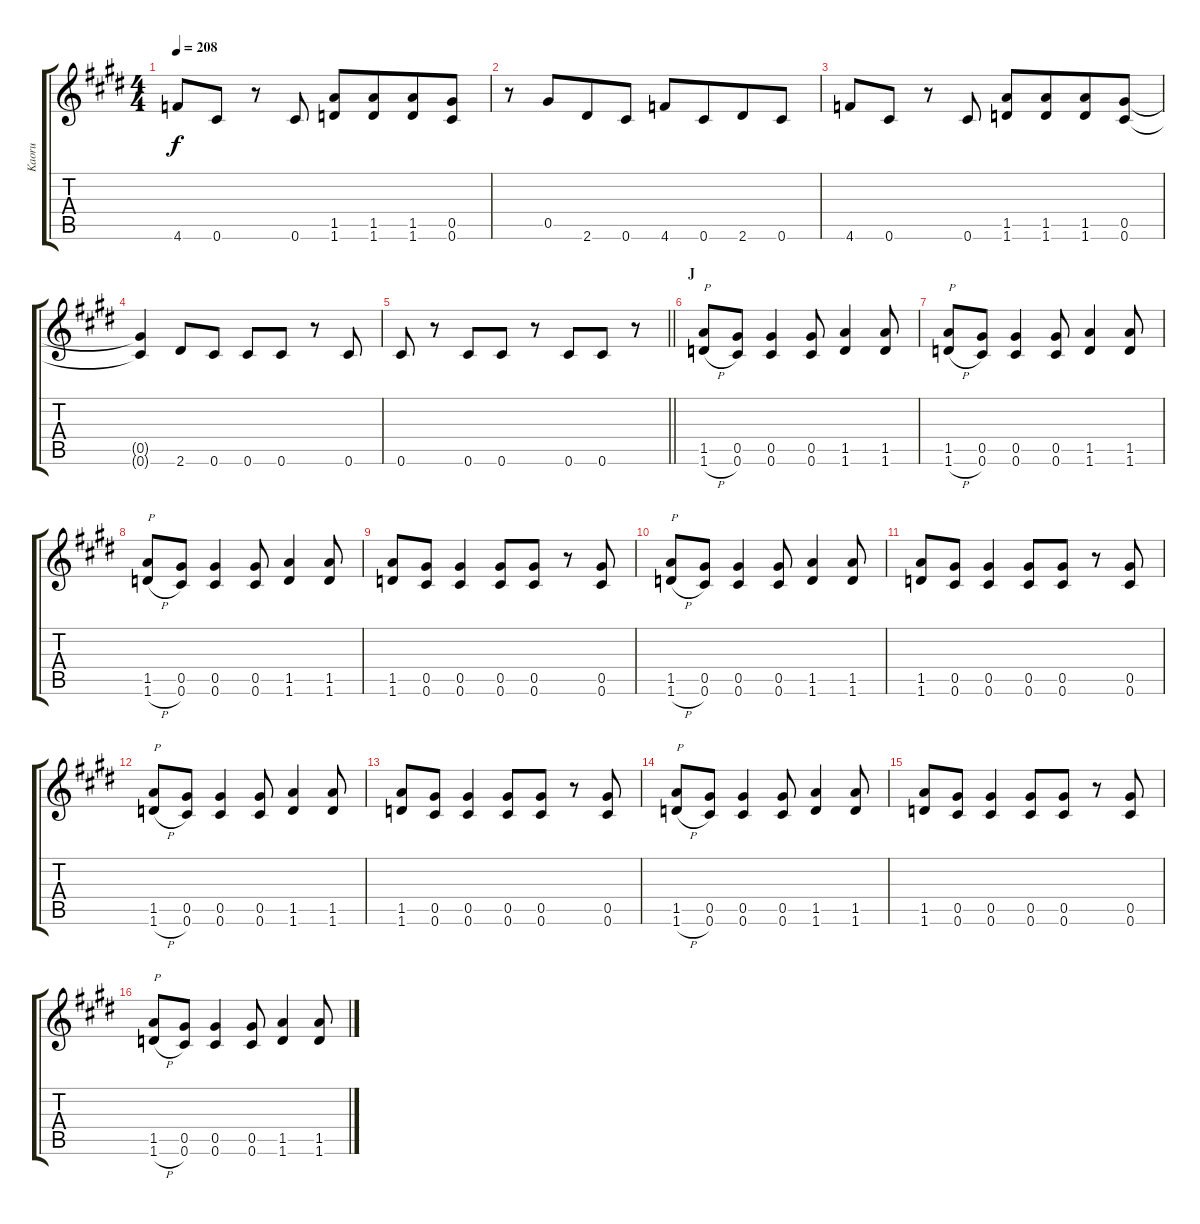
\track ("Kaoru" "Kaoru") {instrument overdrivenguitar}
\staff {score tabs}
\tuning (Eb4 Bb3 Gb3 Db3 Ab2 Db2) {hide}
\ts (4 4)
\tempo 208
\clef g2
\ks c#minor
4.6.8{ot 8vb dy f} 0.6.8{ot 8vb} r.8{ot 8vb} 0.6.8{ot 8vb} (1.5 1.6).8{ot 8vb} (1.5 1.6).8{ot 8vb beam merge} (1.5 1.6).8{ot 8vb} (0.5 0.6).8{ot 8vb} |
r.8{ot 8vb} 0.5.8{ot 8vb beam merge} 2.6.8{ot 8vb} 0.6.8{ot 8vb} 4.6.8{ot 8vb} 0.6.8{ot 8vb beam merge} 2.6.8{ot 8vb} 0.6.8{ot 8vb} |
4.6.8{ot 8vb} 0.6.8{ot 8vb} r.8{ot 8vb} 0.6.8{ot 8vb} (1.5 1.6).8{ot 8vb} (1.5 1.6).8{ot 8vb beam merge} (1.5 1.6).8{ot 8vb} (0.5 0.6).8{ot 8vb} |
(0.5{t} 0.6{t}).4{ot 8vb} 2.6.8{ot 8vb} 0.6.8{ot 8vb} 0.6.8{ot 8vb} 0.6.8{ot 8vb} r.8{ot 8vb} 0.6.8{ot 8vb} |
\barLineRight lightlight
0.6.8{ot 8vb} r.8{ot 8vb} 0.6.8{ot 8vb} 0.6.8{ot 8vb} r.8{ot 8vb} 0.6.8{ot 8vb beam merge} 0.6.8{ot 8vb} r.8{ot 8vb} |
\section ("" "J")
(1.5 1.6{h}).8{ot 8vb txt "P"} (0.5 0.6).8{ot 8vb} (0.5 0.6).4{ot 8vb} (0.5 0.6).8{ot 8vb} (1.5 1.6).4{ot 8vb} (1.5 1.6).8{ot 8vb} |
(1.5 1.6{h}).8{ot 8vb txt "P"} (0.5 0.6).8{ot 8vb} (0.5 0.6).4{ot 8vb} (0.5 0.6).8{ot 8vb} (1.5 1.6).4{ot 8vb} (1.5 1.6).8{ot 8vb} |
(1.5 1.6{h}).8{ot 8vb txt "P"} (0.5 0.6).8{ot 8vb} (0.5 0.6).4{ot 8vb} (0.5 0.6).8{ot 8vb} (1.5 1.6).4{ot 8vb} (1.5 1.6).8{ot 8vb} |
(1.5 1.6).8{ot 8vb} (0.5 0.6).8{ot 8vb} (0.5 0.6).4{ot 8vb} (0.5 0.6).8{ot 8vb} (0.5 0.6).8{ot 8vb} r.8{ot 8vb} (0.5 0.6).8{ot 8vb} |
(1.5 1.6{h}).8{ot 8vb txt "P"} (0.5 0.6).8{ot 8vb} (0.5 0.6).4{ot 8vb} (0.5 0.6).8{ot 8vb} (1.5 1.6).4{ot 8vb} (1.5 1.6).8{ot 8vb} |
(1.5 1.6).8{ot 8vb} (0.5 0.6).8{ot 8vb} (0.5 0.6).4{ot 8vb} (0.5 0.6).8{ot 8vb} (0.5 0.6).8{ot 8vb} r.8{ot 8vb} (0.5 0.6).8{ot 8vb} |
(1.5 1.6{h}).8{ot 8vb txt "P"} (0.5 0.6).8{ot 8vb} (0.5 0.6).4{ot 8vb} (0.5 0.6).8{ot 8vb} (1.5 1.6).4{ot 8vb} (1.5 1.6).8{ot 8vb} |
(1.5 1.6).8{ot 8vb} (0.5 0.6).8{ot 8vb} (0.5 0.6).4{ot 8vb} (0.5 0.6).8{ot 8vb} (0.5 0.6).8{ot 8vb} r.8{ot 8vb} (0.5 0.6).8{ot 8vb} |
(1.5 1.6{h}).8{ot 8vb txt "P"} (0.5 0.6).8{ot 8vb} (0.5 0.6).4{ot 8vb} (0.5 0.6).8{ot 8vb} (1.5 1.6).4{ot 8vb} (1.5 1.6).8{ot 8vb} |
(1.5 1.6).8{ot 8vb} (0.5 0.6).8{ot 8vb} (0.5 0.6).4{ot 8vb} (0.5 0.6).8{ot 8vb} (0.5 0.6).8{ot 8vb} r.8{ot 8vb} (0.5 0.6).8{ot 8vb} |
(1.5 1.6{h}).8{ot 8vb txt "P"} (0.5 0.6).8{ot 8vb} (0.5 0.6).4{ot 8vb} (0.5 0.6).8{ot 8vb} (1.5 1.6).4{ot 8vb} (1.5 1.6).8{ot 8vb}
